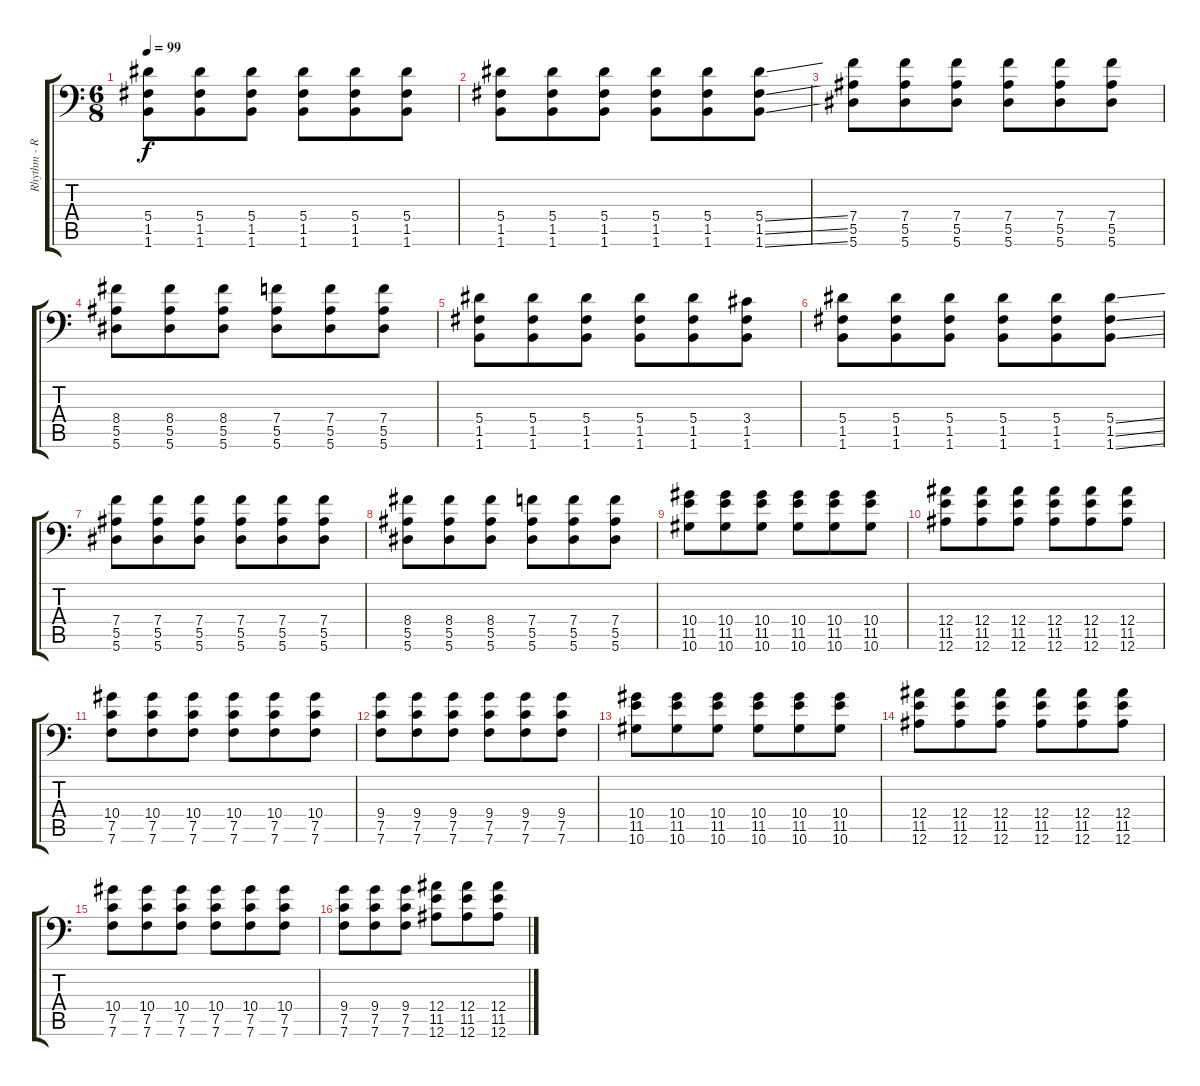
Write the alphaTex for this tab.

\track ("Rhythm - Right" "Rhythm - R") {instrument distortionguitar}
\staff {score tabs}
\tuning (C4 G3 Eb3 Bb2 F2 Bb1) {hide}
\ts (6 8)
\tempo 99
\clef f4
\ks c
(5.4 1.5 1.6).8{dy f} (5.4 1.5 1.6).8 (5.4 1.5 1.6).8 (5.4 1.5 1.6).8 (5.4 1.5 1.6).8 (5.4 1.5 1.6).8 |
(5.4 1.5 1.6).8 (5.4 1.5 1.6).8 (5.4 1.5 1.6).8 (5.4 1.5 1.6).8 (5.4 1.5 1.6).8 (5.4{ss} 1.5{ss} 1.6{ss}).8 |
(7.4 5.5 5.6).8 (7.4 5.5 5.6).8 (7.4 5.5 5.6).8 (7.4 5.5 5.6).8 (7.4 5.5 5.6).8 (7.4 5.5 5.6).8 |
(8.4 5.5 5.6).8 (8.4 5.5 5.6).8 (8.4 5.5 5.6).8 (7.4 5.5 5.6).8 (7.4 5.5 5.6).8 (7.4 5.5 5.6).8 |
(5.4 1.5 1.6).8 (5.4 1.5 1.6).8 (5.4 1.5 1.6).8 (5.4 1.5 1.6).8 (5.4 1.5 1.6).8 (3.4 1.5 1.6).8 |
(5.4 1.5 1.6).8 (5.4 1.5 1.6).8 (5.4 1.5 1.6).8 (5.4 1.5 1.6).8 (5.4 1.5 1.6).8 (5.4{ss} 1.5{ss} 1.6{ss}).8 |
(7.4 5.5 5.6).8 (7.4 5.5 5.6).8 (7.4 5.5 5.6).8 (7.4 5.5 5.6).8 (7.4 5.5 5.6).8 (7.4 5.5 5.6).8 |
(8.4 5.5 5.6).8 (8.4 5.5 5.6).8 (8.4 5.5 5.6).8 (7.4 5.5 5.6).8 (7.4 5.5 5.6).8 (7.4 5.5 5.6).8 |
(10.4 11.5 10.6).8 (10.4 11.5 10.6).8 (10.4 11.5 10.6).8 (10.4 11.5 10.6).8 (10.4 11.5 10.6).8 (10.4 11.5 10.6).8 |
(12.4 11.5 12.6).8 (12.4 11.5 12.6).8 (12.4 11.5 12.6).8 (12.4 11.5 12.6).8 (12.4 11.5 12.6).8 (12.4 11.5 12.6).8 |
(10.4 7.5 7.6).8 (10.4 7.5 7.6).8 (10.4 7.5 7.6).8 (10.4 7.5 7.6).8 (10.4 7.5 7.6).8 (10.4 7.5 7.6).8 |
(9.4 7.5 7.6).8 (9.4 7.5 7.6).8 (9.4 7.5 7.6).8 (9.4 7.5 7.6).8 (9.4 7.5 7.6).8 (9.4 7.5 7.6).8 |
(10.4 11.5 10.6).8 (10.4 11.5 10.6).8 (10.4 11.5 10.6).8 (10.4 11.5 10.6).8 (10.4 11.5 10.6).8 (10.4 11.5 10.6).8 |
(12.4 11.5 12.6).8 (12.4 11.5 12.6).8 (12.4 11.5 12.6).8 (12.4 11.5 12.6).8 (12.4 11.5 12.6).8 (12.4 11.5 12.6).8 |
(10.4 7.5 7.6).8 (10.4 7.5 7.6).8 (10.4 7.5 7.6).8 (10.4 7.5 7.6).8 (10.4 7.5 7.6).8 (10.4 7.5 7.6).8 |
(9.4 7.5 7.6).8 (9.4 7.5 7.6).8 (9.4 7.5 7.6).8 (12.4 11.5 12.6).8 (12.4 11.5 12.6).8 (12.4 11.5 12.6).8
